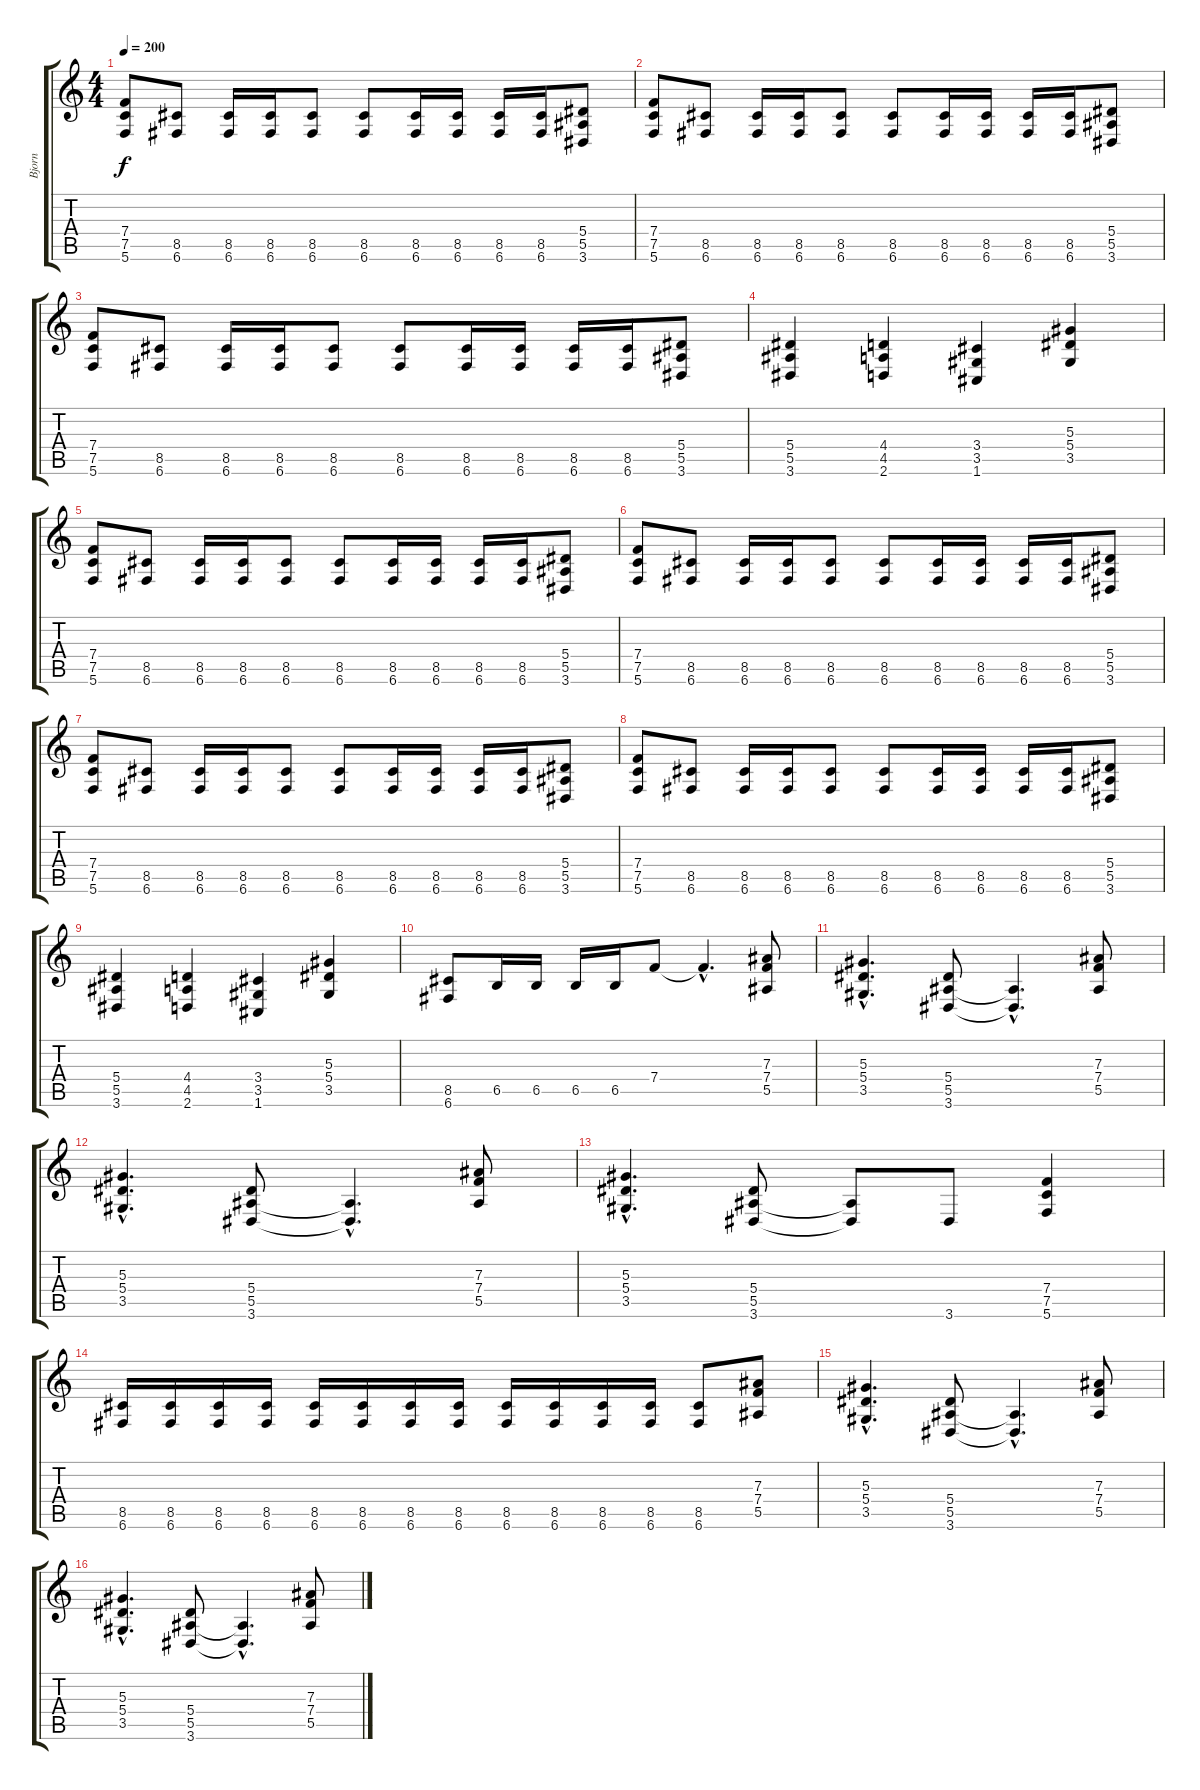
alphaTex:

\track ("Bjorn" "Bjorn") {instrument distortionguitar}
\staff {score tabs}
\tuning (C4 G3 Eb3 Bb2 F2 C2) {hide}
\ts (4 4)
\tempo 200
\clef g2
\ks c
(7.4 7.5 5.6).8{dy f} (8.5 6.6).8 (8.5 6.6).16 (8.5 6.6).16 (8.5 6.6).8 (8.5 6.6).8 (8.5 6.6).16 (8.5 6.6).16 (8.5 6.6).16 (8.5 6.6).16 (5.4 5.5 3.6).8 |
(7.4 7.5 5.6).8 (8.5 6.6).8 (8.5 6.6).16 (8.5 6.6).16 (8.5 6.6).8 (8.5 6.6).8 (8.5 6.6).16 (8.5 6.6).16 (8.5 6.6).16 (8.5 6.6).16 (5.4 5.5 3.6).8 |
(7.4 7.5 5.6).8 (8.5 6.6).8 (8.5 6.6).16 (8.5 6.6).16 (8.5 6.6).8 (8.5 6.6).8 (8.5 6.6).16 (8.5 6.6).16 (8.5 6.6).16 (8.5 6.6).16 (5.4 5.5 3.6).8 |
(5.4 5.5 3.6).4 (4.4 4.5 2.6).4 (3.4 3.5 1.6).4 (5.3 5.4 3.5).4 |
(7.4 7.5 5.6).8 (8.5 6.6).8 (8.5 6.6).16 (8.5 6.6).16 (8.5 6.6).8 (8.5 6.6).8 (8.5 6.6).16 (8.5 6.6).16 (8.5 6.6).16 (8.5 6.6).16 (5.4 5.5 3.6).8 |
(7.4 7.5 5.6).8 (8.5 6.6).8 (8.5 6.6).16 (8.5 6.6).16 (8.5 6.6).8 (8.5 6.6).8 (8.5 6.6).16 (8.5 6.6).16 (8.5 6.6).16 (8.5 6.6).16 (5.4 5.5 3.6).8 |
(7.4 7.5 5.6).8 (8.5 6.6).8 (8.5 6.6).16 (8.5 6.6).16 (8.5 6.6).8 (8.5 6.6).8 (8.5 6.6).16 (8.5 6.6).16 (8.5 6.6).16 (8.5 6.6).16 (5.4 5.5 3.6).8 |
(7.4 7.5 5.6).8 (8.5 6.6).8 (8.5 6.6).16 (8.5 6.6).16 (8.5 6.6).8 (8.5 6.6).8 (8.5 6.6).16 (8.5 6.6).16 (8.5 6.6).16 (8.5 6.6).16 (5.4 5.5 3.6).8 |
(5.4 5.5 3.6).4 (4.4 4.5 2.6).4 (3.4 3.5 1.6).4 (5.3 5.4 3.5).4 |
(8.5 6.6).8 6.5.16 6.5.16 6.5.16 6.5.16 7.4.8 7.4{hac t}.4{d} (7.3 7.4 5.5).8 |
(5.3{hac} 5.4{hac} 3.5{hac}).4{d} (5.4 5.5 3.6).8 (5.5{hac t} 3.6{hac t}).4{d} (7.3 7.4 5.5).8 |
(5.3{hac} 5.4{hac} 3.5{hac}).4{d} (5.4 5.5 3.6).8 (5.5{hac t} 3.6{hac t}).4{d} (7.3 7.4 5.5).8 |
(5.3{hac} 5.4{hac} 3.5{hac}).4{d} (5.4 5.5 3.6).8 (5.5{t} 3.6{t}).8 3.6.8 (7.4 7.5 5.6).4 |
(8.5 6.6).16 (8.5 6.6).16 (8.5 6.6).16 (8.5 6.6).16 (8.5 6.6).16 (8.5 6.6).16 (8.5 6.6).16 (8.5 6.6).16 (8.5 6.6).16 (8.5 6.6).16 (8.5 6.6).16 (8.5 6.6).16 (8.5 6.6).8 (7.3 7.4 5.5).8 |
(5.3{hac} 5.4{hac} 3.5{hac}).4{d} (5.4 5.5 3.6).8 (5.5{hac t} 3.6{hac t}).4{d} (7.3 7.4 5.5).8 |
(5.3{hac} 5.4{hac} 3.5{hac}).4{d} (5.4 5.5 3.6).8 (5.5{hac t} 3.6{hac t}).4{d} (7.3 7.4 5.5).8
